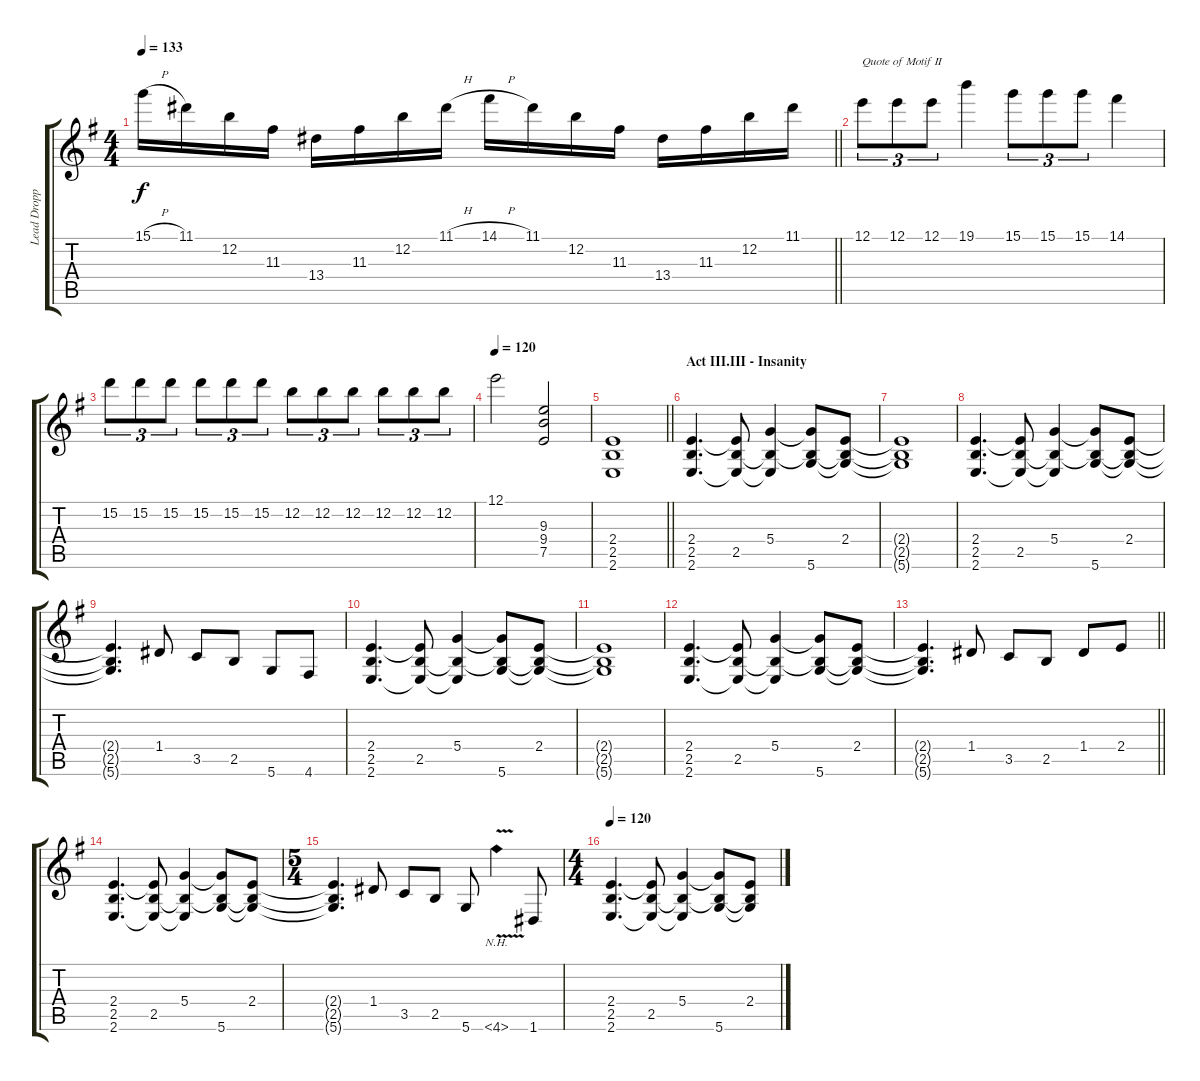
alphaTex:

\track ("Lead Dropped D " "Lead Dropp") {instrument distortionguitar}
\staff {score tabs}
\tuning (E4 B3 G3 D3 A2 D2) {hide}
\ts (4 4)
\tempo 133
\clef g2
\barLineRight lightlight
\ks eminor
15.1{h}.16{dy f} 11.1.16 12.2.16 11.3.16 13.4.16 11.3.16 12.2.16 11.1{h}.16 14.1{h}.16 11.1.16 12.2.16 11.3.16 13.4.16 11.3.16 12.2.16 11.1.16 |
12.1.8{tu (3 2) txt "Quote of Motif II"} 12.1.8{tu (3 2)} 12.1.8{tu (3 2)} 19.1.4 15.1.8{tu (3 2)} 15.1.8{tu (3 2)} 15.1.8{tu (3 2)} 14.1.4 |
15.2.8{tu (3 2)} 15.2.8{tu (3 2)} 15.2.8{tu (3 2)} 15.2.8{tu (3 2)} 15.2.8{tu (3 2)} 15.2.8{tu (3 2)} 12.2.8{tu (3 2)} 12.2.8{tu (3 2)} 12.2.8{tu (3 2)} 12.2.8{tu (3 2)} 12.2.8{tu (3 2)} 12.2.8{tu (3 2)} |
\tempo 120
12.1.2 (9.3 9.4 7.5).2 |
\barLineRight lightlight
(2.4 2.5 2.6).1 |
\section ("" "Act III.III - Insanity")
(2.4 2.5 2.6).4{d} (2.4{t} 2.5 2.6{t}).8 (5.4 2.5{t} 2.6{t}).4 (5.4{t} 2.5{t} 5.6).8 (2.4 2.5{t} 5.6{t}).8 |
(2.4{t} 2.5{t} 5.6{t}).1 |
(2.4 2.5 2.6).4{d} (2.4{t} 2.5 2.6{t}).8 (5.4 2.5{t} 2.6{t}).4 (5.4{t} 2.5{t} 5.6).8 (2.4 2.5{t} 5.6{t}).8 |
(2.4{t} 2.5{t} 5.6{t}).4{d} 1.4.8 3.5.8 2.5.8 5.6.8 4.6.8 |
(2.4 2.5 2.6).4{d} (2.4{t} 2.5 2.6{t}).8 (5.4 2.5{t} 2.6{t}).4 (5.4{t} 2.5{t} 5.6).8 (2.4 2.5{t} 5.6{t}).8 |
(2.4{t} 2.5{t} 5.6{t}).1 |
(2.4 2.5 2.6).4{d} (2.4{t} 2.5 2.6{t}).8 (5.4 2.5{t} 2.6{t}).4 (5.4{t} 2.5{t} 5.6).8 (2.4 2.5{t} 5.6{t}).8 |
\barLineRight lightlight
(2.4{t} 2.5{t} 5.6{t}).4{d} 1.4.8 3.5.8 2.5.8 1.4.8 2.4.8 |
\section ("" "")
(2.4 2.5 2.6).4{d} (2.4{t} 2.5 2.6{t}).8 (5.4 2.5{t} 2.6{t}).4 (5.4{t} 2.5{t} 5.6).8 (2.4 2.5{t} 5.6{t}).8 |
\ts (5 4)
(2.4{t} 2.5{t} 5.6{t}).4{d} 1.4.8 3.5.8 2.5.8 5.6.8 4.6{nh v}.4 1.6.8 |
\ts (4 4)
\tempo 120
(2.4 2.5 2.6).4{d} (2.4{t} 2.5 2.6{t}).8 (5.4 2.5{t} 2.6{t}).4 (5.4{t} 2.5{t} 5.6).8 (2.4 2.5{t} 5.6{t}).8
